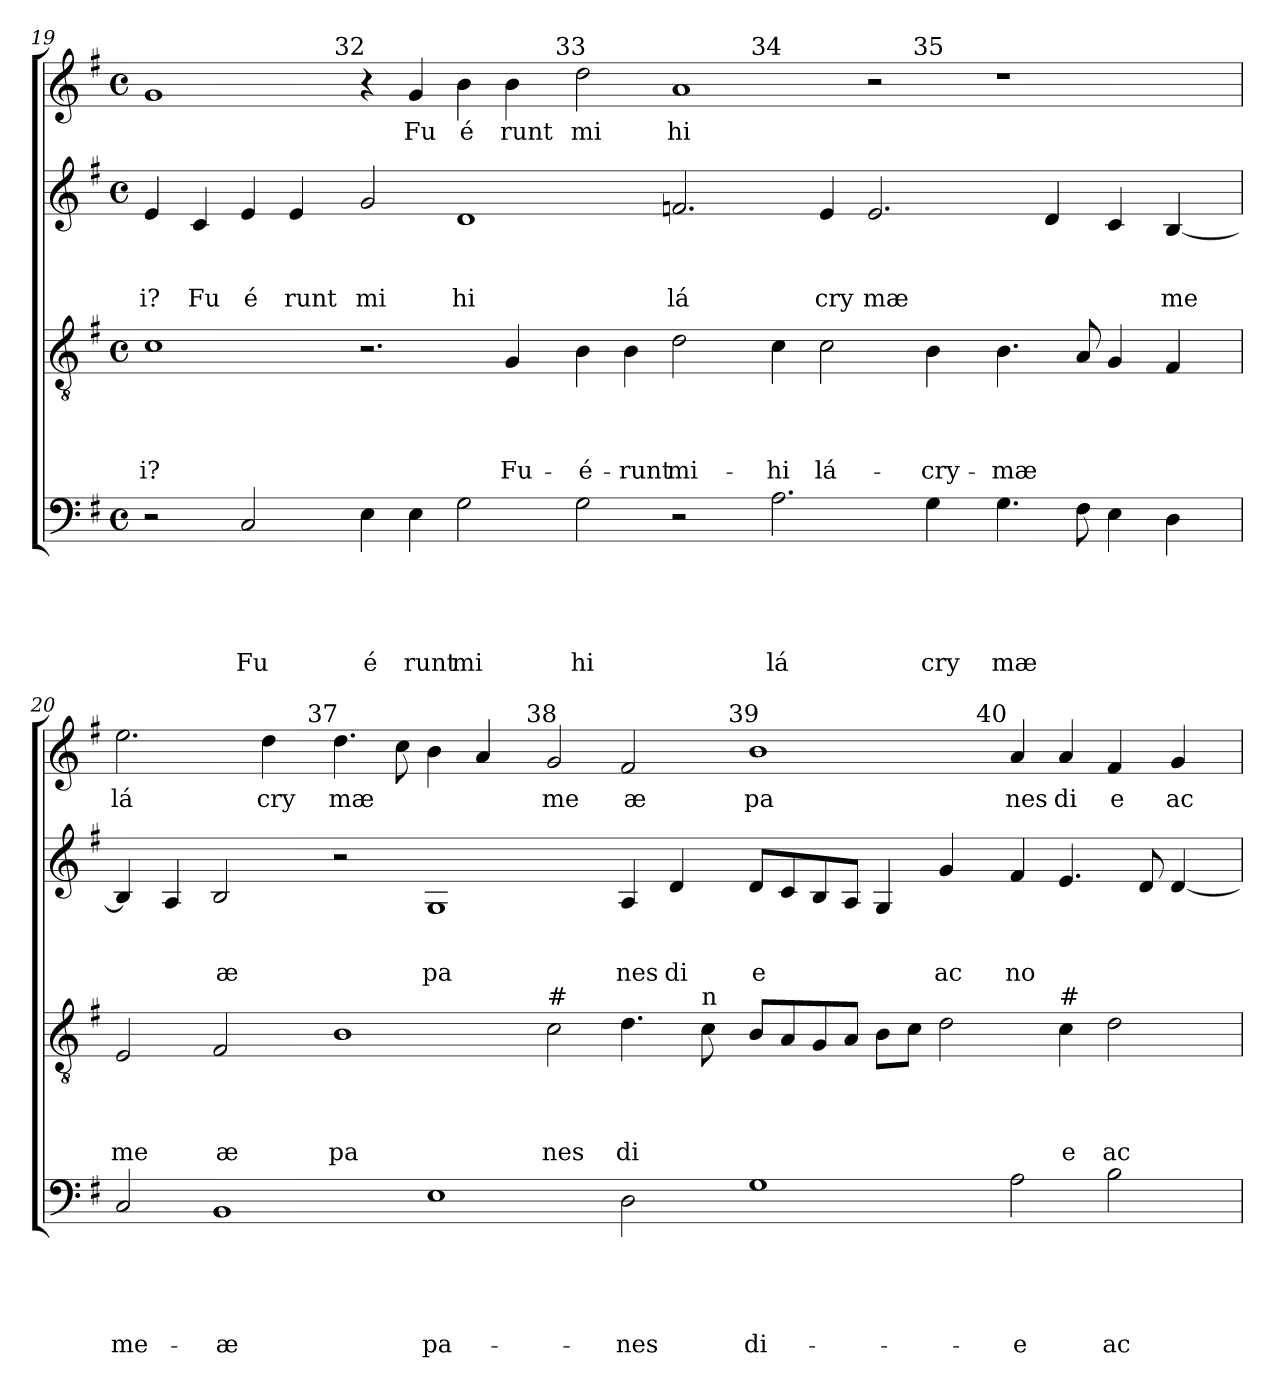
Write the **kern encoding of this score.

**kern	**text	**text	**text	**text	**text	**kern	**text	**text	**text	**text	**kern	**text	**text	**text	**kern	**text
*part4	*part4	*part4	*part4	*part4	*part4	*part3	*part3	*part3	*part3	*part3	*part2	*part2	*part2	*part2	*part1	*part1
*staff4	*staff4	*staff4	*staff4	*staff4	*staff4	*staff3	*staff3	*staff3	*staff3	*staff3	*staff2	*staff2	*staff2	*staff2	*staff1	*staff1
!!LO:LB:g=z
*clefF4	*	*	*	*	*	*clefGv2	*	*	*	*	*clefG2	*	*	*	*clefG2	*
*k[f#]	*	*	*	*	*	*k[f#]	*	*	*	*	*k[f#]	*	*	*	*k[f#]	*
*G:	*	*	*	*	*	*G:	*	*	*	*	*G:	*	*	*	*G:	*
*M4/4	*	*	*	*	*	*M4/4	*	*	*	*	*M4/4	*	*	*	*M4/4	*
*met(c)	*	*	*	*	*	*met(c)	*	*	*	*	*met(c)	*	*	*	*met(c)	*
=19	=19	=19	=19	=19	=19	=19	=19	=19	=19	=19	=19	=19	=19	=19	=19	=19
!	!	!	!	!	!	!	!	!	!	!LO:LY:b	!	!	!	!LO:LY:b	!	!
*	*	*	*	*	*	*	*	*	*	*	*	*	*	*	*^	*
*	*	*	*	*	*	*	*	*	*	*	*	*	*	*	*	*^	*
*	*	*	*	*	*	*	*	*	*	*	*	*	*	*	*	*	*^	*
2r	.	.	.	.	.	1c	.	.	.	-i?	4e/	.	.	i?	1g	2ryy	1ryy	1ryy	.
!	!	!	!	!	!	!	!	!	!	!	!	!	!	!LO:LY:b	!	!	!	!	!
.	.	.	.	.	.	.	.	.	.	.	4c/	.	.	Fu	.	.	.	.	.
!	!	!	!	!	!LO:LY:b	!	!	!	!	!	!	!	!	!LO:LY:b	!	!	!	!	!
2C/	.	.	.	.	Fu	.	.	.	.	.	4e/	.	.	é	.	4ryy	.	.	.
!	!	!	!	!	!	!	!	!	!	!	!	!	!	!LO:LY:b	!	!	!	!	!
.	.	.	.	.	.	.	.	.	.	.	4e/	.	.	runt	.	8ryy	.	.	.
.	.	.	.	.	.	.	.	.	.	.	.	.	.	.	.	32ryy	.	.	.
!	!	!	!	!	!	!	!	!	!	!	!	!	!	!	!	!LO:TX:a:t=32	!	!	!
.	.	.	.	.	.	.	.	.	.	.	.	.	.	.	.	1ryy	.	.	.
!	!	!	!	!	!LO:LY:b	!	!	!	!	!	!	!	!	!LO:LY:b	!	!	!	!	!
4E\	.	.	.	.	é	2.r	.	.	.	.	2g/	.	.	mi	4r	.	2...ryy	1ryy	.
!	!	!	!	!	!LO:LY:b	!	!	!	!	!	!	!	!	!	!	!	!	!	!LO:LY:b
4E\	.	.	.	.	runt	.	.	.	.	.	.	.	.	.	4g/	.	.	.	Fu
!	!	!	!	!	!LO:LY:b	!	!	!	!	!	!	!	!	!LO:LY:b	!	!	!	!	!LO:LY:b
2G\	.	.	.	.	mi	.	.	.	.	.	1d	.	.	hi	4b\	.	.	.	é
!	!	!	!	!	!	!	!	!	!	!LO:LY:b	!	!	!	!	!	!	!	!	!LO:LY:b
.	.	.	.	.	.	4G/	.	.	.	Fu-	.	.	.	.	4b\	.	.	.	runt
.	.	.	.	.	.	.	.	.	.	.	.	.	.	.	.	1ryy	.	.	.
!	!	!	!	!	!	!	!	!	!	!	!	!	!	!	!	!	!LO:TX:a:t=33	!	!
.	.	.	.	.	.	.	.	.	.	.	.	.	.	.	.	.	1ryy	.	.
!	!	!	!	!	!LO:LY:b	!	!	!	!	!LO:LY:b	!	!	!	!	!	!	!	!	!LO:LY:b
2G\	.	.	.	.	hi	4B\	.	.	.	-é-	.	.	.	.	2dd\	.	.	1ryy	mi
!	!	!	!	!	!	!	!	!	!	!LO:LY:b	!	!	!	!	!	!	!	!	!
.	.	.	.	.	.	4B\	.	.	.	-runt	.	.	.	.	.	.	.	.	.
!	!	!	!	!	!	!	!	!	!	!LO:LY:b	!	!	!	!LO:LY:b	!	!	!	!	!LO:LY:b
2r	.	.	.	.	.	2d\	.	.	.	mi-	2.fn/	.	.	lá	1a	.	.	.	hi
.	.	.	.	.	.	.	.	.	.	.	.	.	.	.	.	1ryy	.	.	.
!	!	!	!	!	!	!	!	!	!	!	!	!	!	!	!	!	!LO:TX:a:t=34	!	!
.	.	.	.	.	.	.	.	.	.	.	.	.	.	.	.	.	1ryy	.	.
!	!	!	!	!	!LO:LY:b	!	!	!	!	!LO:LY:b	!	!	!	!	!	!	!	!	!
2.A\	.	.	.	.	lá	4c\	.	.	.	-hi	.	.	.	.	.	.	.	2ryy	.
!	!	!	!	!	!	!	!	!	!	!LO:LY:b	!	!	!	!LO:LY:b	!	!	!	!	!
.	.	.	.	.	.	2c\	.	.	.	lá-	4e/	.	.	cry	.	.	.	.	.
!	!	!	!	!	!	!	!	!	!	!	!	!	!	!LO:LY:b	!	!	!	!	!
.	.	.	.	.	.	.	.	.	.	.	2.e/	.	.	mæ	2r	.	.	8..ryy	.
!	!	!	!	!	!	!	!	!	!	!	!	!	!	!	!	!	!	!LO:TX:a:t=35	!
.	.	.	.	.	.	.	.	.	.	.	.	.	.	.	.	.	.	1ryy	.
!	!	!	!	!	!LO:LY:b	!	!	!	!	!LO:LY:b	!	!	!	!	!	!	!	!	!
4G\	.	.	.	.	cry	4B\	.	.	.	-cry-	.	.	.	.	.	.	.	.	.
.	.	.	.	.	.	.	.	.	.	.	.	.	.	.	.	1ryy	.	.	.
.	.	.	.	.	.	.	.	.	.	.	.	.	.	.	.	.	1ryy	.	.
!	!	!	!	!	!LO:LY:b	!	!	!	!	!LO:LY:b	!	!	!	!	!	!	!	!	!
4.G\	.	.	.	.	mæ	4.B\	.	.	.	-mæ	.	.	.	.	1r	.	.	.	.
.	.	.	.	.	.	.	.	.	.	.	4d/	.	.	.	.	.	.	.	.
8F#\	.	.	.	.	.	8A/	.	.	.	.	.	.	.	.	.	.	.	.	.
4E\	.	.	.	.	.	4G/	.	.	.	.	4c/	.	.	.	.	.	.	.	.
.	.	.	.	.	.	.	.	.	.	.	.	.	.	.	.	.	.	4ryy	.
!	!	!	!	!	!	!	!	!	!	!	!	!	!	!LO:LY:b	!	!	!	!	!
4D\	.	.	.	.	.	4F#/	.	.	.	.	[<4B/	.	.	me	.	.	.	.	.
.	.	.	.	.	.	.	.	.	.	.	.	.	.	.	.	16.ryy	.	.	.
.	.	.	.	.	.	.	.	.	.	.	.	.	.	.	.	.	16ryy	.	.
.	.	.	.	.	.	.	.	.	.	.	.	.	.	.	.	.	.	32ryy	.
!!LO:LB:g=z
=20	=20	=20	=20	=20	=20	=20	=20	=20	=20	=20	=20	=20	=20	=20	=20	=20	=20	=20	=20
!	!	!	!	!	!LO:LY:b	!	!	!	!	!LO:LY:b	!	!	!	!	!	!	!	!	!LO:LY:b
*	*	*	*	*	*	*	*	*	*	*	*	*	*	*	*	*	*v	*v	*
2C/	.	.	.	.	me-	2E/	.	.	.	me	4B/]	.	.	.	2.ee\	2ryy	1ryy	lá
.	.	.	.	.	.	.	.	.	.	.	4A/	.	.	.	.	.	.	.
!	!	!	!	!	!LO:LY:b	!	!	!	!	!LO:LY:b	!	!	!	!LO:LY:b	!	!	!	!
1BB	.	.	.	.	-æ	2F#/	.	.	.	æ	2B/	.	.	æ	.	4ryy	.	.
!	!	!	!	!	!	!	!	!	!	!	!	!	!	!	!	!	!	!LO:LY:b
.	.	.	.	.	.	.	.	.	.	.	.	.	.	.	4dd\	8ryy	.	cry
.	.	.	.	.	.	.	.	.	.	.	.	.	.	.	.	32ryy	.	.
!	!	!	!	!	!	!	!	!	!	!	!	!	!	!	!	!LO:TX:a:t=37	!	!
.	.	.	.	.	.	.	.	.	.	.	.	.	.	.	.	1ryy	.	.
!	!	!	!	!	!	!	!	!	!	!LO:LY:b	!	!	!	!	!	!	!	!LO:LY:b
.	.	.	.	.	.	1B	.	.	.	pa	2r	.	.	.	4.dd\	.	2...ryy	mæ
.	.	.	.	.	.	.	.	.	.	.	.	.	.	.	8cc\	.	.	.
!	!	!	!	!	!LO:LY:b	!	!	!	!	!	!	!	!	!LO:LY:b	!	!	!	!
1E	.	.	.	.	pa-	.	.	.	.	.	1G	.	.	pa	4b\	.	.	.
.	.	.	.	.	.	.	.	.	.	.	.	.	.	.	4a/	.	.	.
.	.	.	.	.	.	.	.	.	.	.	.	.	.	.	.	1ryy	.	.
!	!	!	!	!	!	!	!	!	!	!	!	!	!	!	!	!	!LO:TX:a:t=38	!
.	.	.	.	.	.	.	.	.	.	.	.	.	.	.	.	.	1ryy	.
!	!	!	!	!	!	!LO:TX:a:t=#	!	!	!	!	!	!	!	!	!	!	!	!
!	!	!	!	!	!	!	!	!	!	!LO:LY:b	!	!	!	!	!	!	!	!LO:LY:b
.	.	.	.	.	.	2c\	.	.	.	nes	.	.	.	.	2g/	.	.	me
!	!	!	!	!	!LO:LY:b	!	!	!	!	!LO:LY:b	!	!	!	!LO:LY:b	!	!	!	!LO:LY:b
2D\	.	.	.	.	-nes	4.d\	.	.	.	di	4A/	.	.	nes	2f#/	.	.	æ
!	!	!	!	!	!	!	!	!	!	!	!	!	!	!LO:LY:b	!	!	!	!
.	.	.	.	.	.	.	.	.	.	.	4d/	.	.	di	.	.	.	.
!	!	!	!	!	!	!LO:TX:a:t=n	!	!	!	!	!	!	!	!	!	!	!	!
.	.	.	.	.	.	8c\	.	.	.	.	.	.	.	.	.	.	.	.
.	.	.	.	.	.	.	.	.	.	.	.	.	.	.	.	1ryy	.	.
!	!	!	!	!	!	!	!	!	!	!	!	!	!	!	!	!	!LO:TX:a:t=39	!
.	.	.	.	.	.	.	.	.	.	.	.	.	.	.	.	.	1ryy	.
!	!	!	!	!	!LO:LY:b	!	!	!	!	!	!	!	!	!LO:LY:b	!	!	!	!LO:LY:b
1G	.	.	.	.	di-	8B/L	.	.	.	.	8d/L	.	.	e	1b	.	.	pa
.	.	.	.	.	.	8A/	.	.	.	.	8c/	.	.	.	.	.	.	.
.	.	.	.	.	.	8G/	.	.	.	.	8B/	.	.	.	.	.	.	.
.	.	.	.	.	.	8A/J	.	.	.	.	8A/J	.	.	.	.	.	.	.
.	.	.	.	.	.	8B\L	.	.	.	.	4G/	.	.	.	.	.	.	.
.	.	.	.	.	.	8c\J	.	.	.	.	.	.	.	.	.	.	.	.
!	!	!	!	!	!	!	!	!	!	!	!	!	!	!LO:LY:b	!	!	!	!
.	.	.	.	.	.	2d\	.	.	.	.	4g/	.	.	ac	.	.	.	.
!	!	!	!	!	!	!	!	!	!	!	!	!	!	!	!	!LO:TX:a:t=40	!	!
.	.	.	.	.	.	.	.	.	.	.	.	.	.	.	.	1ryy	.	.
.	.	.	.	.	.	.	.	.	.	.	.	.	.	.	.	.	1ryy	.
!	!	!	!	!	!LO:LY:b	!	!	!	!	!	!	!	!	!LO:LY:b	!	!	!	!LO:LY:b
2A\	.	.	.	.	-e	.	.	.	.	.	4f#/	.	.	no	4a/	.	.	nes
!	!	!	!	!	!	!LO:TX:a:t=#	!	!	!	!	!	!	!	!	!	!	!	!
!	!	!	!	!	!	!	!	!	!	!LO:LY:b	!	!	!	!	!	!	!	!LO:LY:b
.	.	.	.	.	.	4c\	.	.	.	e	4.e/	.	.	.	4a/	.	.	di
!	!	!	!	!	!LO:LY:b	!	!	!	!	!LO:LY:b	!	!	!	!	!	!	!	!LO:LY:b
2B\	.	.	.	.	ac	2d\	.	.	.	ac	.	.	.	.	4f#/	.	.	e
.	.	.	.	.	.	.	.	.	.	.	8d/	.	.	.	.	.	.	.
!	!	!	!	!	!	!	!	!	!	!	!	!	!	!	!	!	!	!LO:LY:b
.	.	.	.	.	.	.	.	.	.	.	[>4d/	.	.	.	4g/	.	.	ac
.	.	.	.	.	.	.	.	.	.	.	.	.	.	.	.	16.ryy	.	.
.	.	.	.	.	.	.	.	.	.	.	.	.	.	.	.	.	16ryy	.
*	*	*	*	*	*	*	*	*	*	*	*	*	*	*	*v	*v	*v	*
=	=	=	=	=	=	=	=	=	=	=	=	=	=	=	=	=
*-	*-	*-	*-	*-	*-	*-	*-	*-	*-	*-	*-	*-	*-	*-	*-	*-
